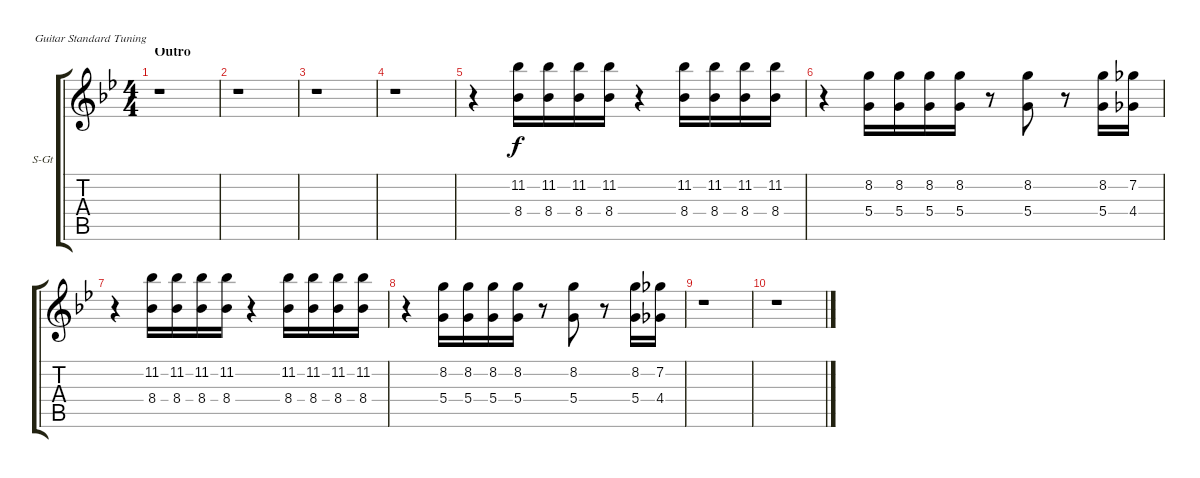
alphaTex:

\bracketExtendMode groupsimilarinstruments
\firstSystemTrackNameOrientation horizontal
\otherSystemsTrackNameOrientation horizontal
\track ("Gtr III " "S-Gt") {instrument acousticguitarsteel}
\staff {score tabs}
\tuning (E4 B3 G3 D3 A2 E2)
\ts (4 4)
\section ("" "Outro")
\tempo (92 hide)
\clef g2
\ks gminor
r.1{dy f} |
r.1 |
r.1 |
r.1 |
r.4 (11.2 8.4).16 (11.2 8.4).16 (11.2 8.4).16 (11.2 8.4).16 r.4 (11.2 8.4).16 (11.2 8.4).16 (11.2 8.4).16 (11.2 8.4).16 |
r.4 (8.2 5.4).16 (8.2 5.4).16 (8.2 5.4).16 (8.2 5.4).16 r.8 (8.2 5.4).8 r.8 (8.2 5.4).16 (7.2 4.4).16 |
r.4 (11.2 8.4).16 (11.2 8.4).16 (11.2 8.4).16 (11.2 8.4).16 r.4 (11.2 8.4).16 (11.2 8.4).16 (11.2 8.4).16 (11.2 8.4).16 |
r.4 (8.2 5.4).16 (8.2 5.4).16 (8.2 5.4).16 (8.2 5.4).16 r.8 (8.2 5.4).8 r.8 (8.2 5.4).16 (7.2 4.4).16 |
r.1 |
r.1
